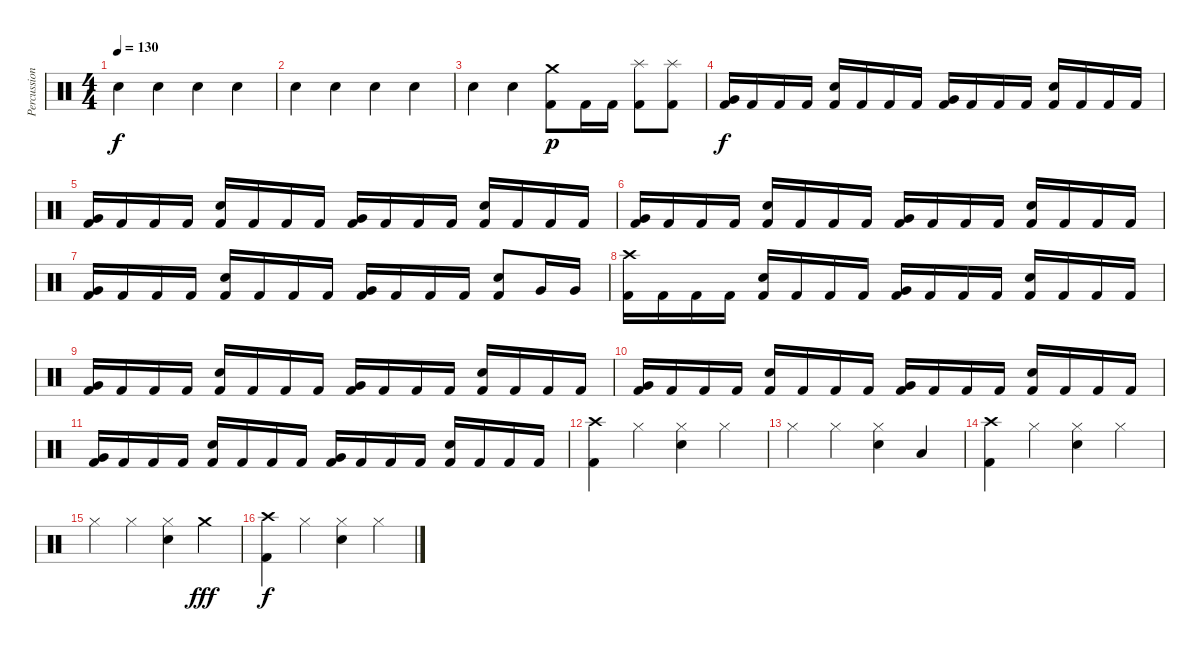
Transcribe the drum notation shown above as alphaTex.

\track ("Percussioni" "Percussion") {instrument percussion}
\staff {score}
\articulation defaults
\ts (4 4)
\tempo 130
\clef neutral
\ks c "Snare (hit) 2".4{dy f} "Snare (hit) 2".4 "Snare (hit) 2".4 "Snare (hit) 2".4
|
"Snare (hit) 2".4 "Snare (hit) 2".4 "Snare (hit) 2".4 "Snare (hit) 2".4 |
"Snare (hit) 2".4 "Snare (hit) 2".4 ("Kick (hit) 2" "Crash medium (hit)").8{dy p} "Kick (hit) 2".16 "Kick (hit) 2".16 ("Kick (hit) 2" "Splash (hit)").8 ("Kick (hit) 2" "Splash (hit)").8 |
("Kick (hit) 2" "Very Low Tom (hit)").16{dy f} "Kick (hit) 2".16 "Kick (hit) 2".16 "Kick (hit) 2".16 ("Kick (hit) 2" "Snare (hit) 2").16 "Kick (hit) 2".16 "Kick (hit) 2".16 "Kick (hit) 2".16 ("Kick (hit) 2" "Very Low Tom (hit)").16 "Kick (hit) 2".16 "Kick (hit) 2".16 "Kick (hit) 2".16 ("Kick (hit) 2" "Snare (hit) 2").16 "Kick (hit) 2".16 "Kick (hit) 2".16 "Kick (hit) 2".16 |
("Kick (hit) 2" "Very Low Tom (hit)").16 "Kick (hit) 2".16 "Kick (hit) 2".16 "Kick (hit) 2".16 ("Kick (hit) 2" "Snare (hit) 2").16 "Kick (hit) 2".16 "Kick (hit) 2".16 "Kick (hit) 2".16 ("Kick (hit) 2" "Very Low Tom (hit)").16 "Kick (hit) 2".16 "Kick (hit) 2".16 "Kick (hit) 2".16 ("Kick (hit) 2" "Snare (hit) 2").16 "Kick (hit) 2".16 "Kick (hit) 2".16 "Kick (hit) 2".16 |
("Kick (hit) 2" "Very Low Tom (hit)").16 "Kick (hit) 2".16 "Kick (hit) 2".16 "Kick (hit) 2".16 ("Kick (hit) 2" "Snare (hit) 2").16 "Kick (hit) 2".16 "Kick (hit) 2".16 "Kick (hit) 2".16 ("Kick (hit) 2" "Very Low Tom (hit)").16 "Kick (hit) 2".16 "Kick (hit) 2".16 "Kick (hit) 2".16 ("Kick (hit) 2" "Snare (hit) 2").16 "Kick (hit) 2".16 "Kick (hit) 2".16 "Kick (hit) 2".16 |
("Kick (hit) 2" "Very Low Tom (hit)").16 "Kick (hit) 2".16 "Kick (hit) 2".16 "Kick (hit) 2".16 ("Kick (hit) 2" "Snare (hit) 2").16 "Kick (hit) 2".16 "Kick (hit) 2".16 "Kick (hit) 2".16 ("Kick (hit) 2" "Very Low Tom (hit)").16 "Kick (hit) 2".16 "Kick (hit) 2".16 "Kick (hit) 2".16 ("Kick (hit) 2" "Snare (hit) 2").8 "Very Low Tom (hit)".16 "Very Low Tom (hit)".16 |
("Kick (hit) 2" "Crash high (hit)").16 "Kick (hit) 2".16 "Kick (hit) 2".16 "Kick (hit) 2".16 ("Kick (hit) 2" "Snare (hit) 2").16 "Kick (hit) 2".16 "Kick (hit) 2".16 "Kick (hit) 2".16 ("Kick (hit) 2" "Very Low Tom (hit)").16 "Kick (hit) 2".16 "Kick (hit) 2".16 "Kick (hit) 2".16 ("Kick (hit) 2" "Snare (hit) 2").16 "Kick (hit) 2".16 "Kick (hit) 2".16 "Kick (hit) 2".16 |
("Kick (hit) 2" "Very Low Tom (hit)").16 "Kick (hit) 2".16 "Kick (hit) 2".16 "Kick (hit) 2".16 ("Kick (hit) 2" "Snare (hit) 2").16 "Kick (hit) 2".16 "Kick (hit) 2".16 "Kick (hit) 2".16 ("Kick (hit) 2" "Very Low Tom (hit)").16 "Kick (hit) 2".16 "Kick (hit) 2".16 "Kick (hit) 2".16 ("Kick (hit) 2" "Snare (hit) 2").16 "Kick (hit) 2".16 "Kick (hit) 2".16 "Kick (hit) 2".16 |
("Kick (hit) 2" "Very Low Tom (hit)").16 "Kick (hit) 2".16 "Kick (hit) 2".16 "Kick (hit) 2".16 ("Kick (hit) 2" "Snare (hit) 2").16 "Kick (hit) 2".16 "Kick (hit) 2".16 "Kick (hit) 2".16 ("Kick (hit) 2" "Very Low Tom (hit)").16 "Kick (hit) 2".16 "Kick (hit) 2".16 "Kick (hit) 2".16 ("Kick (hit) 2" "Snare (hit) 2").16 "Kick (hit) 2".16 "Kick (hit) 2".16 "Kick (hit) 2".16 |
("Kick (hit) 2" "Very Low Tom (hit)").16 "Kick (hit) 2".16 "Kick (hit) 2".16 "Kick (hit) 2".16 ("Kick (hit) 2" "Snare (hit) 2").16 "Kick (hit) 2".16 "Kick (hit) 2".16 "Kick (hit) 2".16 ("Kick (hit) 2" "Very Low Tom (hit)").16 "Kick (hit) 2".16 "Kick (hit) 2".16 "Kick (hit) 2".16 ("Kick (hit) 2" "Snare (hit) 2").16 "Kick (hit) 2".16 "Kick (hit) 2".16 "Kick (hit) 2".16 |
("Kick (hit) 2" "Crash high (hit)").4 "Hi-Hat (closed)".4 ("Snare (hit) 2" "Hi-Hat (closed)").4 "Hi-Hat (closed)".4 |
"Hi-Hat (closed)".4 "Hi-Hat (closed)".4 ("Snare (hit) 2" "Hi-Hat (closed)").4 "Low Tom (hit)".4 |
("Kick (hit) 2" "Crash high (hit)").4 "Hi-Hat (closed)".4 ("Snare (hit) 2" "Hi-Hat (closed)").4 "Hi-Hat (closed)".4 |
"Hi-Hat (closed)".4 "Hi-Hat (closed)".4 ("Snare (hit) 2" "Hi-Hat (closed)").4 "Crash medium (hit)".4{dy fff} |
("Kick (hit) 2" "Crash high (hit)").4{dy f} "Hi-Hat (closed)".4 ("Snare (hit) 2" "Hi-Hat (closed)").4 "Hi-Hat (closed)".4
